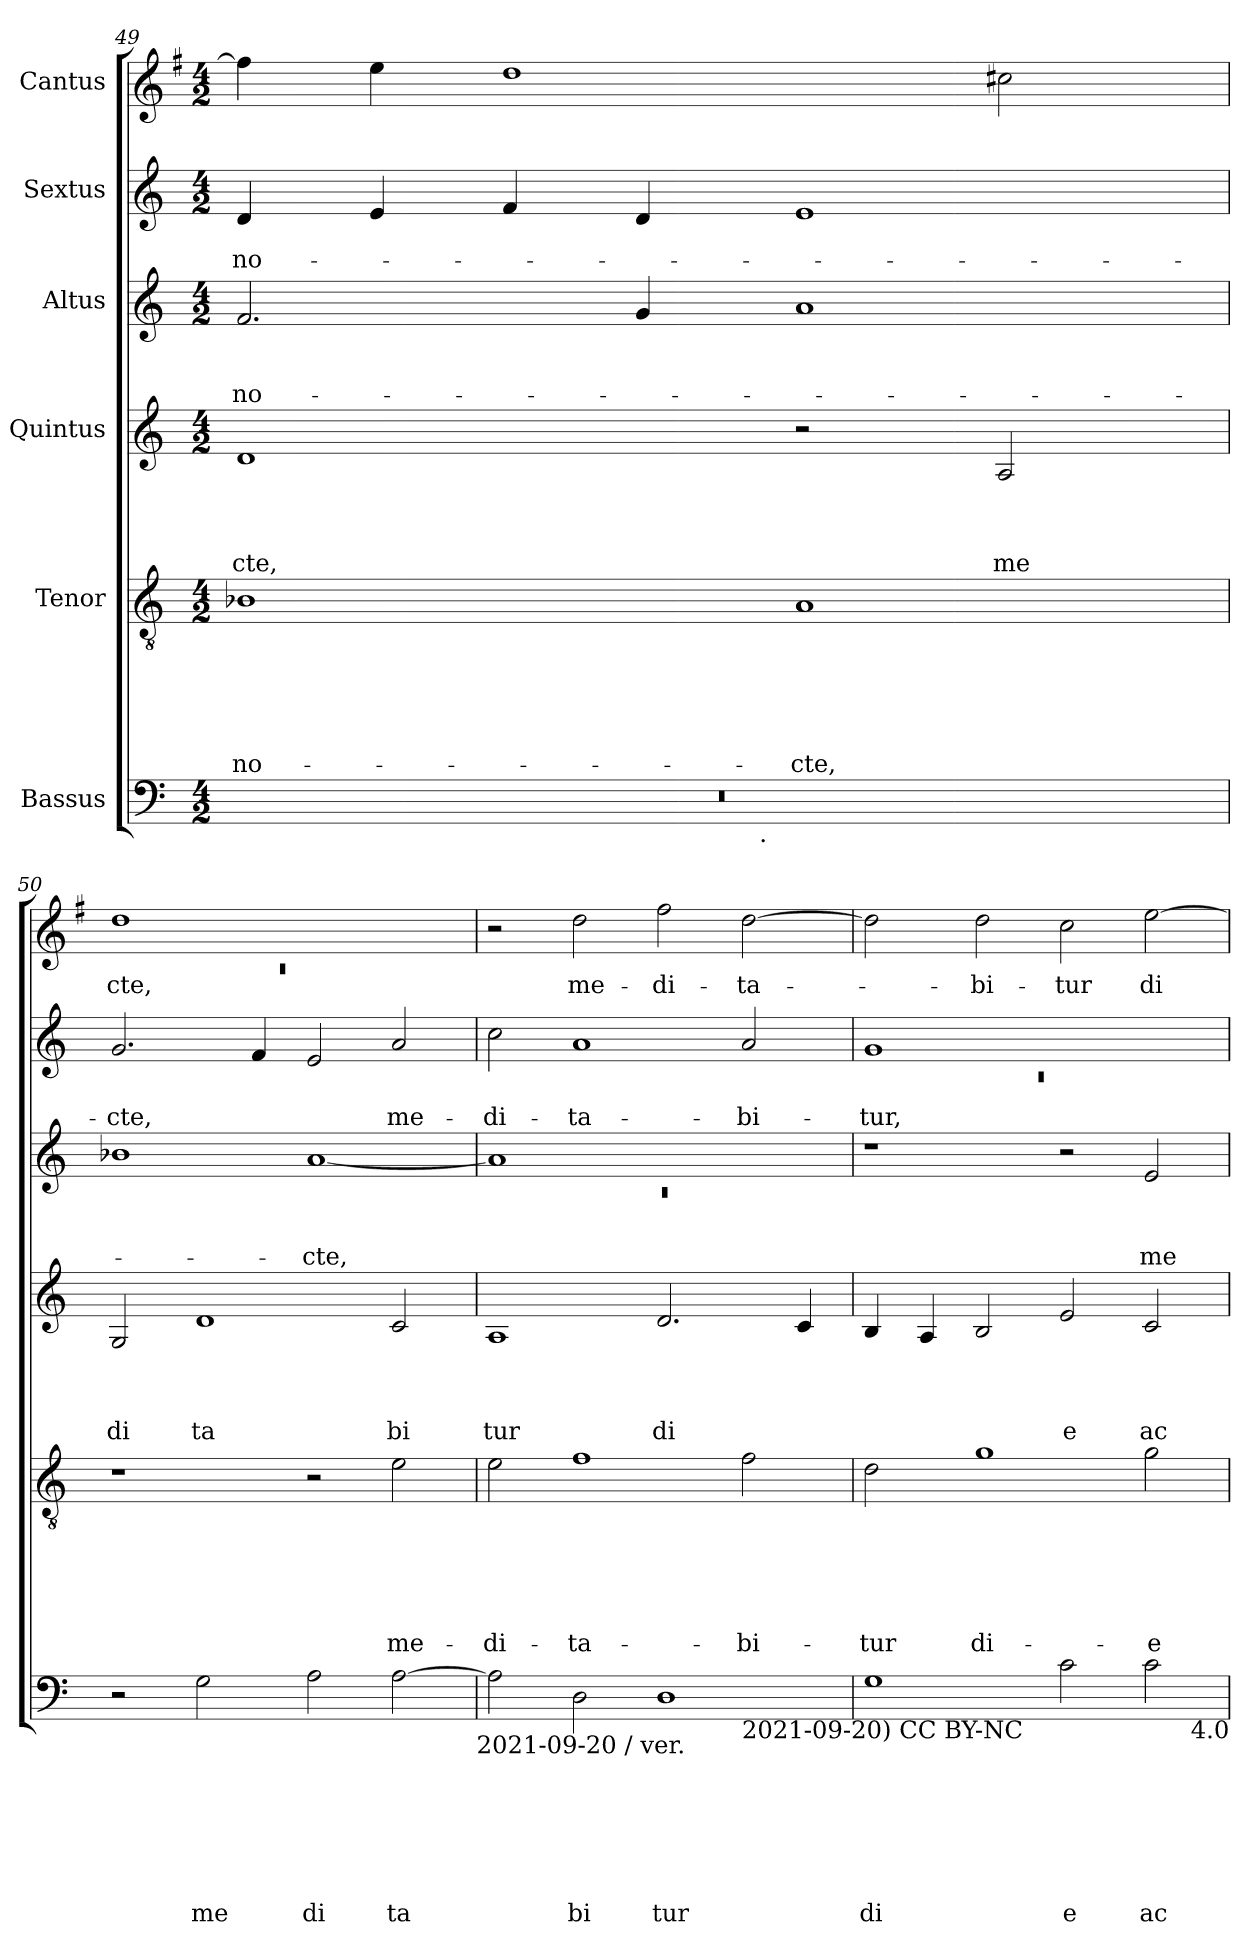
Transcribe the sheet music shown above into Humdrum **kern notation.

**kern	**text	**text	**text	**text	**text	**text	**text	**kern	**text	**text	**text	**text	**text	**text	**kern	**text	**text	**text	**text	**kern	**text	**text	**text	**kern	**text	**text	**kern	**text
*part6	*part6	*part6	*part6	*part6	*part6	*part6	*part6	*part5	*part5	*part5	*part5	*part5	*part5	*part5	*part4	*part4	*part4	*part4	*part4	*part3	*part3	*part3	*part3	*part2	*part2	*part2	*part1	*part1
*staff6	*staff6	*staff6	*staff6	*staff6	*staff6	*staff6	*staff6	*staff5	*staff5	*staff5	*staff5	*staff5	*staff5	*staff5	*staff4	*staff4	*staff4	*staff4	*staff4	*staff3	*staff3	*staff3	*staff3	*staff2	*staff2	*staff2	*staff1	*staff1
*I"Bassus	*	*	*	*	*	*	*	*I"Tenor	*	*	*	*	*	*	*I"Quintus	*	*	*	*	*I"Altus	*	*	*	*I"Sextus	*	*	*I"Cantus	*
*clefF4	*	*	*	*	*	*	*	*clefGv2	*	*	*	*	*	*	*clefG2	*	*	*	*	*clefG2	*	*	*	*clefG2	*	*	*clefG2	*
*	*	*	*	*	*	*	*	*	*	*	*	*	*	*	*	*	*	*	*	*	*	*	*	*	*	*	*ITrd-3c-5	*
*k[]	*	*	*	*	*	*	*	*k[]	*	*	*	*	*	*	*k[]	*	*	*	*	*k[]	*	*	*	*k[]	*	*	*k[]	*
*C:	*	*	*	*	*	*	*	*C:	*	*	*	*	*	*	*C:	*	*	*	*	*C:	*	*	*	*C:	*	*	*C:	*
*M4/2	*	*	*	*	*	*	*	*M4/2	*	*	*	*	*	*	*M4/2	*	*	*	*	*M4/2	*	*	*	*M4/2	*	*	*M4/2	*
=49	=49	=49	=49	=49	=49	=49	=49	=49	=49	=49	=49	=49	=49	=49	=49	=49	=49	=49	=49	=49	=49	=49	=49	=49	=49	=49	=49	=49
!	!	!	!	!	!	!	!	!	!	!	!	!	!	!LO:LY:b	!	!	!	!	!LO:LY:b	!	!	!	!LO:LY:b	!	!	!LO:LY:b	!	!
*^	*	*	*	*	*	*	*	*	*	*	*	*	*	*	*	*	*	*	*	*	*	*	*	*	*	*	*	*
0r	2ryy	.	.	.	.	.	.	.	1B-X	.	.	.	.	.	no-	1d	.	.	.	cte,	2.f/	.	.	no-	4d/	.	no-	4bb\]	.
.	.	.	.	.	.	.	.	.	.	.	.	.	.	.	.	.	.	.	.	.	.	.	.	.	4e/	.	.	4aa\	.
.	4...ryy	.	.	.	.	.	.	.	.	.	.	.	.	.	.	.	.	.	.	.	.	.	.	.	4f/	.	.	1gg	.
.	.	.	.	.	.	.	.	.	.	.	.	.	.	.	.	.	.	.	.	.	4g/	.	.	.	4d/	.	.	.	.
!	!LO:TX:b:t=.	!	!	!	!	!	!	!	!	!	!	!	!	!	!	!	!	!	!	!	!	!	!	!	!	!	!	!	!
.	1ryy	.	.	.	.	.	.	.	.	.	.	.	.	.	.	.	.	.	.	.	.	.	.	.	.	.	.	.	.
!	!	!	!	!	!	!	!	!	!	!	!	!	!	!	!LO:LY:b	!	!	!	!	!	!	!	!	!	!	!	!	!	!
.	.	.	.	.	.	.	.	.	1A	.	.	.	.	.	-cte,	2r	.	.	.	.	1a	.	.	.	1e	.	.	.	.
!	!	!	!	!	!	!	!	!	!	!	!	!	!	!	!	!	!	!	!	!LO:LY:b	!	!	!	!	!	!	!	!	!
.	.	.	.	.	.	.	.	.	.	.	.	.	.	.	.	2A/	.	.	.	me	.	.	.	.	.	.	.	2ff#\	.
.	32ryy	.	.	.	.	.	.	.	.	.	.	.	.	.	.	.	.	.	.	.	.	.	.	.	.	.	.	.	.
=50	=50	=50	=50	=50	=50	=50	=50	=50	=50	=50	=50	=50	=50	=50	=50	=50	=50	=50	=50	=50	=50	=50	=50	=50	=50	=50	=50	=50	=50
*	*	*	*	*	*	*	*	*	*	*	*	*	*	*	*	*	*	*	*	*	*	*	*	*	*	*	*	*^	*
!	!	!	!	!	!	!	!	!	!	!	!	!	!	!	!	!	!	!	!	!LO:LY:b	!	!	!	!	!	!	!LO:LY:b	!	!LO:N:vis=1	!LO:LY:b
*v	*v	*	*	*	*	*	*	*	*	*	*	*	*	*	*	*	*	*	*	*	*	*	*	*	*	*	*	*	*	*
2r	.	.	.	.	.	.	.	1r	.	.	.	.	.	.	2G/	.	.	.	di	1b-X	.	.	.	2.g/	.	-cte,	1gg	0rc	-cte,
!	!	!	!	!	!	!	!LO:LY:b	!	!	!	!	!	!	!	!	!	!	!	!LO:LY:b	!	!	!	!	!	!	!	!	!	!
2G\	.	.	.	.	.	.	me	.	.	.	.	.	.	.	1d	.	.	.	ta	.	.	.	.	.	.	.	.	.	.
.	.	.	.	.	.	.	.	.	.	.	.	.	.	.	.	.	.	.	.	.	.	.	.	4f/	.	.	.	.	.
!	!	!	!	!	!	!	!LO:LY:b	!	!	!	!	!	!	!	!	!	!	!	!	!	!	!	!LO:LY:b	!	!	!	!	!	!
2A\	.	.	.	.	.	.	di	2r	.	.	.	.	.	.	.	.	.	.	.	[<1a	.	.	-cte,	2e/	.	.	1ryy	.	.
!	!	!	!	!	!	!	!LO:LY:b	!	!	!	!	!	!	!LO:LY:b	!	!	!	!	!LO:LY:b	!	!	!	!	!	!	!LO:LY:b	!	!	!
[>2A\	.	.	.	.	.	.	ta	2e\	.	.	.	.	.	me-	2c/	.	.	.	bi	.	.	.	.	2a/	.	me-	.	.	.
*	*	*	*	*	*	*	*	*	*	*	*	*	*	*	*	*	*	*	*	*	*	*	*	*	*	*	*v	*v	*
!LO:TX:b:t=2021-09-20 / ver.	!	!	!	!	!	!	!	!	!	!	!	!	!	!	!	!	!	!	!	!	!	!	!	!	!	!	!	!
=51	=51	=51	=51	=51	=51	=51	=51	=51	=51	=51	=51	=51	=51	=51	=51	=51	=51	=51	=51	=51	=51	=51	=51	=51	=51	=51	=51	=51
*	*	*	*	*	*	*	*	*	*	*	*	*	*	*	*	*	*	*	*	*^	*	*	*	*	*	*	*	*
!	!	!	!	!	!	!	!	!	!	!	!	!	!	!LO:LY:b	!	!	!	!	!LO:LY:b	!	!LO:N:vis=1	!	!	!	!	!	!LO:LY:b	!	!
*^	*	*	*	*	*	*	*	*	*	*	*	*	*	*	*	*	*	*	*	*	*	*	*	*	*	*	*	*	*
2A\]	1.ryy	.	.	.	.	.	.	.	2e\	.	.	.	.	.	-di-	1A	.	.	.	tur	1a]	0rc	.	.	.	2cc\	.	-di-	2r	.
!	!	!	!	!	!	!	!	!LO:LY:b	!	!	!	!	!	!	!LO:LY:b	!	!	!	!	!	!	!	!	!	!	!	!	!LO:LY:b	!	!LO:LY:b
2D\	.	.	.	.	.	.	.	bi	1f	.	.	.	.	.	-ta-	.	.	.	.	.	.	.	.	.	.	1a	.	-ta-	2gg\	me-
!	!	!	!	!	!	!	!	!LO:LY:b	!	!	!	!	!	!	!	!	!	!	!	!LO:LY:b	!	!	!	!	!	!	!	!	!	!LO:LY:b
1D	.	.	.	.	.	.	.	tur	.	.	.	.	.	.	.	2.d/	.	.	.	di	1ryy	.	.	.	.	.	.	.	2bb\	-di-
!	!LO:TX:b:t=2021-09-20) CC BY-NC	!	!	!	!	!	!	!	!	!	!	!	!	!	!	!	!	!	!	!	!	!	!	!	!	!	!	!	!	!
!	!	!	!	!	!	!	!	!	!	!	!	!	!	!	!LO:LY:b	!	!	!	!	!	!	!	!	!	!	!	!	!LO:LY:b	!	!LO:LY:b
.	2ryy	.	.	.	.	.	.	.	2f\	.	.	.	.	.	-bi-	.	.	.	.	.	.	.	.	.	.	2a/	.	-bi-	[>2gg\	-ta-
.	.	.	.	.	.	.	.	.	.	.	.	.	.	.	.	4c/	.	.	.	.	.	.	.	.	.	.	.	.	.	.
*	*	*	*	*	*	*	*	*	*	*	*	*	*	*	*	*	*	*	*	*	*v	*v	*	*	*	*	*	*	*	*
=52	=52	=52	=52	=52	=52	=52	=52	=52	=52	=52	=52	=52	=52	=52	=52	=52	=52	=52	=52	=52	=52	=52	=52	=52	=52	=52	=52	=52	=52
*	*	*	*	*	*	*	*	*	*	*	*	*	*	*	*	*	*	*	*	*	*	*	*	*	*^	*	*	*	*
!	!	!	!	!	!	!	!	!LO:LY:b	!	!	!	!	!	!	!LO:LY:b	!	!	!	!	!	!	!	!	!	!	!LO:N:vis=1	!	!LO:LY:b	!	!
*v	*v	*	*	*	*	*	*	*	*	*	*	*	*	*	*	*	*	*	*	*	*	*	*	*	*	*	*	*	*	*
1G	.	.	.	.	.	.	di	2d\	.	.	.	.	.	-tur	4B/	.	.	.	.	1r	.	.	.	1g	0rc	.	-tur,	2gg\]	.
.	.	.	.	.	.	.	.	.	.	.	.	.	.	.	4A/	.	.	.	.	.	.	.	.	.	.	.	.	.	.
!	!	!	!	!	!	!	!	!	!	!	!	!	!	!LO:LY:b	!	!	!	!	!	!	!	!	!	!	!	!	!	!	!LO:LY:b
.	.	.	.	.	.	.	.	1g	.	.	.	.	.	di-	2B/	.	.	.	.	.	.	.	.	.	.	.	.	2gg\	-bi-
!	!	!	!	!	!	!	!LO:LY:b	!	!	!	!	!	!	!	!	!	!	!	!LO:LY:b	!	!	!	!	!	!	!	!	!	!LO:LY:b
2c\	.	.	.	.	.	.	e	.	.	.	.	.	.	.	2e/	.	.	.	e	2r	.	.	.	1ryy	.	.	.	2ff\	-tur
!	!	!	!	!	!	!	!LO:LY:b	!	!	!	!	!	!	!LO:LY:b	!	!	!	!	!LO:LY:b	!	!	!	!LO:LY:b	!	!	!	!	!	!LO:LY:b
2c\	.	.	.	.	.	.	ac	2g\	.	.	.	.	.	-e	2c/	.	.	.	ac	2e/	.	.	me-	.	.	.	.	[>2aa\	di-
*	*	*	*	*	*	*	*	*	*	*	*	*	*	*	*	*	*	*	*	*	*	*	*	*v	*v	*	*	*	*
!LO:TX:b:t=4.0	!	!	!	!	!	!	!	!	!	!	!	!	!	!	!	!	!	!	!	!	!	!	!	!	!	!	!	!
=	=	=	=	=	=	=	=	=	=	=	=	=	=	=	=	=	=	=	=	=	=	=	=	=	=	=	=	=
*-	*-	*-	*-	*-	*-	*-	*-	*-	*-	*-	*-	*-	*-	*-	*-	*-	*-	*-	*-	*-	*-	*-	*-	*-	*-	*-	*-	*-
